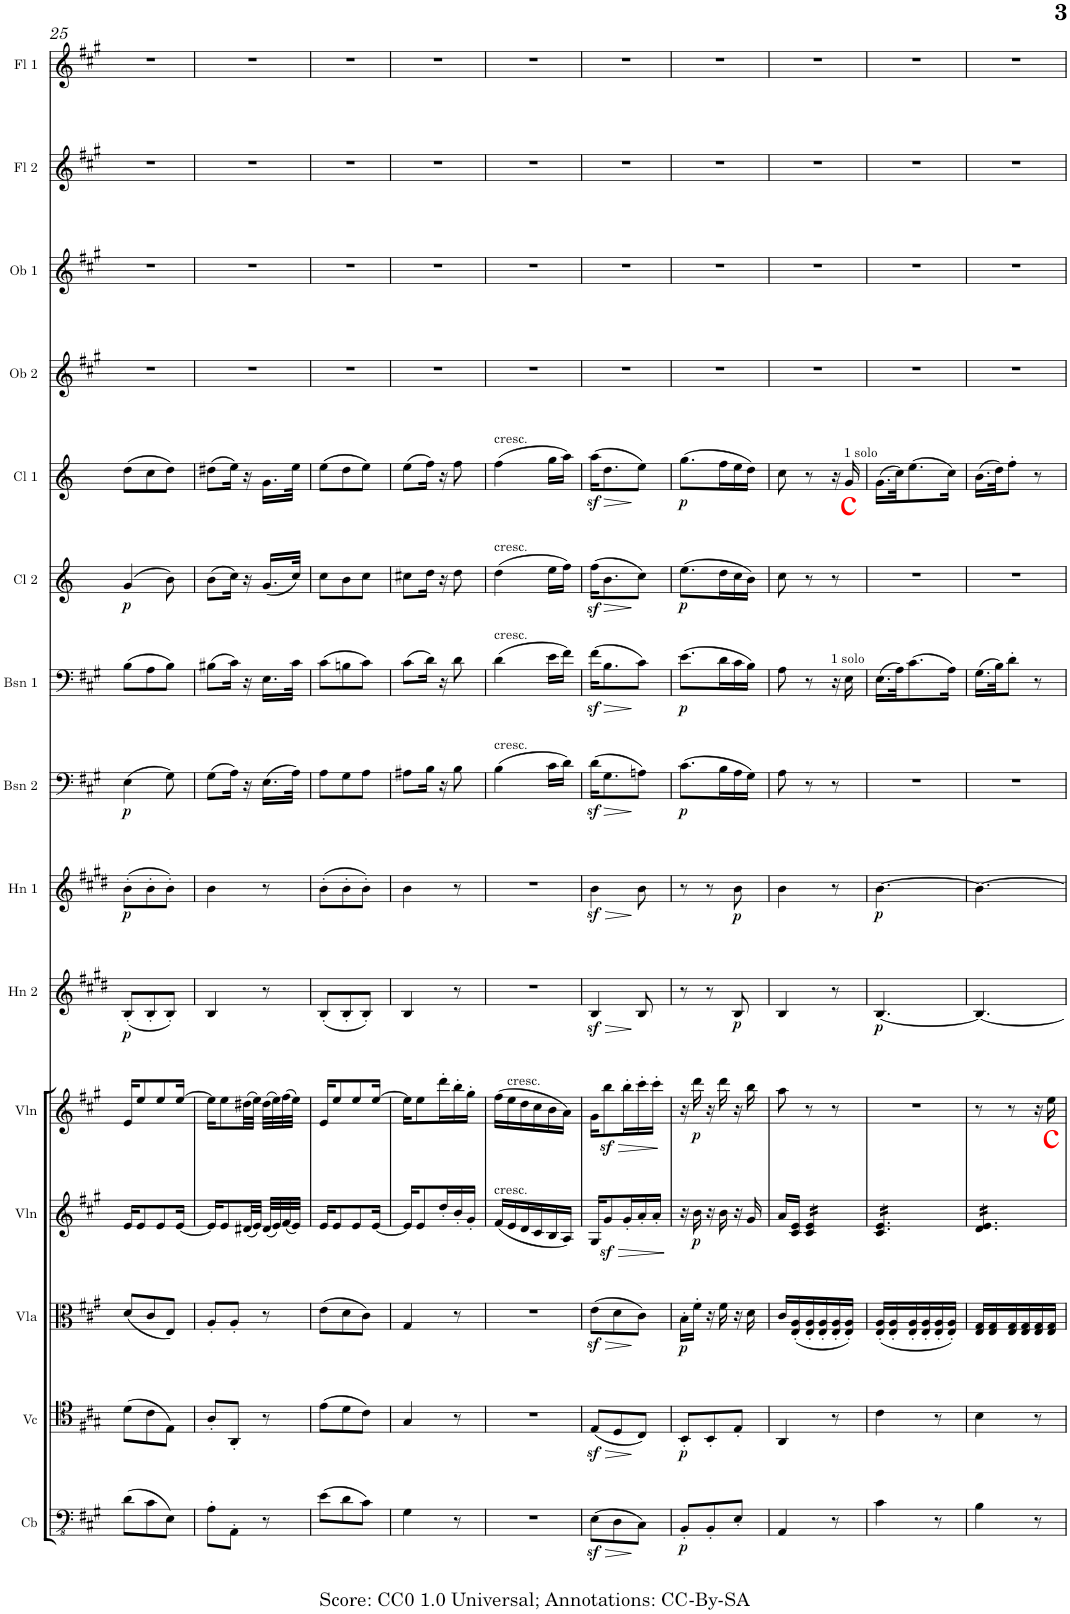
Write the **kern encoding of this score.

**kern	**dynam	**kern	**dynam	**kern	**dynam	**kern	**dynam	**kern	**text	**dynam	**kern	**dynam	**kern	**dynam	**kern	**dynam	**kern	**dynam	**kern	**dynam	**kern	**text	**dynam	**kern	**kern	**kern	**kern
*part15	*part15	*part14	*part14	*part13	*part13	*part12	*part12	*part11	*part11	*part11	*part10	*part10	*part9	*part9	*part8	*part8	*part7	*part7	*part6	*part6	*part5	*part5	*part5	*part4	*part3	*part2	*part1
*staff15	*staff15	*staff14	*staff14	*staff13	*staff13	*staff12	*staff12	*staff11	*staff11	*staff11	*staff10	*staff10	*staff9	*staff9	*staff8	*staff8	*staff7	*staff7	*staff6	*staff6	*staff5	*staff5	*staff5	*staff4	*staff3	*staff2	*staff1
*I"Contrabass	*	*I"Violoncello	*	*I"Viola	*	*I"Violin	*	*I"Violin	*	*	*I"F Horn 2 (orig. E and A)	*	*I"F Horn 1 (orig. E and A)	*	*I"Bassoon 2	*	*I"Bassoon 1	*	*I"A Clarinet 2	*	*I"A Clarinet 1	*	*	*I"Oboe 2	*I"Oboe 1	*I"Flute 2	*I"Flute 1
*I'Cb	*	*I'Vc	*	*I'Vla	*	*I'Vln	*	*I'Vln	*	*	*I'Hn 2	*	*I'Hn 1	*	*I'Bsn 2	*	*I'Bsn 1	*	*I'Cl 2	*	*I'Cl 1	*	*	*I'Ob 2	*I'Ob 1	*I'Fl 2	*I'Fl 1
!!LO:PB:g=z
*clefFv4	*	*clefC4	*	*clefC3	*	*clefG2	*	*clefG2	*	*	*clefG2	*	*clefG2	*	*clefF4	*	*clefF4	*	*clefG2	*	*clefG2	*	*	*clefG2	*clefG2	*clefG2	*clefG2
*	*	*	*	*	*	*	*	*	*	*	*Trd4c7	*	*Trd4c7	*	*	*	*	*	*Trd2c3	*	*Trd2c3	*	*	*	*	*	*
*k[f#c#g#]	*	*k[f#c#g#]	*	*k[f#c#g#]	*	*k[f#c#g#]	*	*k[f#c#g#]	*	*	*k[f#c#g#d#]	*	*k[f#c#g#d#]	*	*k[f#c#g#]	*	*k[f#c#g#]	*	*k[]	*	*k[]	*	*	*k[f#c#g#]	*k[f#c#g#]	*k[f#c#g#]	*k[f#c#g#]
*M3/8	*	*M3/8	*	*M3/8	*	*M3/8	*	*M3/8	*	*	*M3/8	*	*M3/8	*	*M3/8	*	*M3/8	*	*M3/8	*	*M3/8	*	*	*M3/8	*M3/8	*M3/8	*M3/8
=25	=25	=25	=25	=25	=25	=25	=25	=25	=25	=25	=25	=25	=25	=25	=25	=25	=25	=25	=25	=25	=25	=25	=25	=25	=25	=25	=25
!	!	!	!	!	!	!	!	!	!	!	!	!LO:DY:b	!	!LO:DY:b	!	!LO:DY:b	!	!	!	!LO:DY:b	!	!	!	!	!	!	!
(8D\L	.	(8d\L	.	(8d/L	.	16e/KL	.	16e/KL	.	.	(8B'/L	p	(8b'\L	p	(4E\	p	(8B\L	.	(4g/	p	(8dd\L	.	.	4.r	4.r	4.r	4.r
.	.	.	.	.	.	8e/	.	8ee/	.	.	.	.	.	.	.	.	.	.	.	.	.	.	.	.	.	.	.
8C#\	.	8c#\	.	8c#/	.	.	.	.	.	.	8B'/	.	8b'\	.	.	.	8A\	.	.	.	8cc\	.	.	.	.	.	.
.	.	.	.	.	.	8e/	.	8ee/	.	.	.	.	.	.	.	.	.	.	.	.	.	.	.	.	.	.	.
8EE\J)	.	8E\J)	.	8E/J)	.	.	.	.	.	.	8B'/J)	.	8b'\J)	.	8G#\)	.	8B\J)	.	8b\)	.	8dd\J)	.	.	.	.	.	.
.	.	.	.	.	.	[16e/Jk	.	[16ee/Jk	.	.	.	.	.	.	.	.	.	.	.	.	.	.	.	.	.	.	.
=26	=26	=26	=26	=26	=26	=26	=26	=26	=26	=26	=26	=26	=26	=26	=26	=26	=26	=26	=26	=26	=26	=26	=26	=26	=26	=26	=26
8AA'\L	.	8A'/L	.	8A'/L	.	16e/KL]	.	16ee\KL]	.	.	4B/	.	4b\	.	(8G#\L	.	(8B#X\L	.	(8b\L	.	(8dd#X\L	.	.	4.r	4.r	4.r	4.r
.	.	.	.	.	.	8e/	.	8ee\	.	.	.	.	.	.	.	.	.	.	.	.	.	.	.	.	.	.	.
8AAA'\J	.	8AA'/J	.	8A'/J	.	.	.	.	.	.	.	.	.	.	16A\Jk)	.	16c#\Jk)	.	16cc\Jk)	.	16ee\Jk)	.	.	.	.	.	.
.	.	.	.	.	.	(32d#X/LL	.	(32dd#X\LL	.	.	.	.	.	.	16r	.	16r	.	16r	.	16r	.	.	.	.	.	.
.	.	.	.	.	.	32e/JJJ)	.	32ee\JJJ)	.	.	.	.	.	.	.	.	.	.	.	.	.	.	.	.	.	.	.
8r	.	8r	.	8r	.	(32d#/LLL	.	(32dd#\LLL	.	.	8r	.	8r	.	(16.E\LL	.	16.E\LL	.	(16.g/LL	.	16.g\LL	.	.	.	.	.	.
.	.	.	.	.	.	32e/)	.	32ee\)	.	.	.	.	.	.	.	.	.	.	.	.	.	.	.	.	.	.	.
.	.	.	.	.	.	(32f#/	.	(32ff#\	.	.	.	.	.	.	.	.	.	.	.	.	.	.	.	.	.	.	.
.	.	.	.	.	.	32e/JJJ)	.	32ee\JJJ)	.	.	.	.	.	.	32A\JJk)	.	32c#\JJk	.	32cc/JJk)	.	32ee\JJk	.	.	.	.	.	.
=27	=27	=27	=27	=27	=27	=27	=27	=27	=27	=27	=27	=27	=27	=27	=27	=27	=27	=27	=27	=27	=27	=27	=27	=27	=27	=27	=27
(8E\L	.	(8e\L	.	(8e\L	.	16e/KL	.	16e/KL	.	.	(8B'/L	.	(8b'\L	.	8A\L	.	(8c#\L	.	8cc\L	.	(8ee\L	.	.	4.r	4.r	4.r	4.r
.	.	.	.	.	.	8e/	.	8ee/	.	.	.	.	.	.	.	.	.	.	.	.	.	.	.	.	.	.	.
8D\	.	8d\	.	8d\	.	.	.	.	.	.	8B'/	.	8b'\	.	8G#\	.	8Bn\	.	8b\	.	8dd\	.	.	.	.	.	.
.	.	.	.	.	.	8e/	.	8ee/	.	.	.	.	.	.	.	.	.	.	.	.	.	.	.	.	.	.	.
8C#\J)	.	8c#\J)	.	8c#\J)	.	.	.	.	.	.	8B'/J)	.	8b'\J)	.	8A\J	.	8c#\J)	.	8cc\J	.	8ee\J)	.	.	.	.	.	.
.	.	.	.	.	.	[16e/Jk	.	[16ee/Jk	.	.	.	.	.	.	.	.	.	.	.	.	.	.	.	.	.	.	.
=28	=28	=28	=28	=28	=28	=28	=28	=28	=28	=28	=28	=28	=28	=28	=28	=28	=28	=28	=28	=28	=28	=28	=28	=28	=28	=28	=28
4GG#\	.	4G#/	.	4G#/	.	16e/KL]	.	16ee\KL]	.	.	4B/	.	4b\	.	8A#X\L	.	(8c#\L	.	8cc#X\L	.	(8ee\L	.	.	4.r	4.r	4.r	4.r
.	.	.	.	.	.	8e/	.	8ee\	.	.	.	.	.	.	.	.	.	.	.	.	.	.	.	.	.	.	.
.	.	.	.	.	.	.	.	.	.	.	.	.	.	.	16B\Jk	.	16d\Jk)	.	16dd\Jk	.	16ff\Jk)	.	.	.	.	.	.
.	.	.	.	.	.	16dd'/L	.	16ddd'\L	.	.	.	.	.	.	16r	.	16r	.	16r	.	16r	.	.	.	.	.	.
8r	.	8r	.	8r	.	16b'/	.	16bb'\	.	.	8r	.	8r	.	8B\	.	8d\	.	8dd\	.	8ff\	.	.	.	.	.	.
.	.	.	.	.	.	16g#'/JJ	.	16gg#'\JJ	.	.	.	.	.	.	.	.	.	.	.	.	.	.	.	.	.	.	.
=29	=29	=29	=29	=29	=29	=29	=29	=29	=29	=29	=29	=29	=29	=29	=29	=29	=29	=29	=29	=29	=29	=29	=29	=29	=29	=29	=29
!	!	!	!	!	!	!	!	!	!	!	!	!	!	!	!	!	!	!	!	!	!LO:TX:a:t=cresc.	!	!	!	!	!	!
!	!	!	!	!	!	!	!	!	!	!	!	!	!	!	!	!	!	!	!LO:TX:a:t=cresc.	!	!	!	!	!	!	!	!
!	!	!	!	!	!	!	!	!	!	!	!	!	!	!	!	!	!LO:TX:a:t=cresc.	!	!	!	!	!	!	!	!	!	!
!	!	!	!	!	!	!	!	!	!	!	!	!	!	!	!LO:TX:a:t=cresc.	!	!	!	!	!	!	!	!	!	!	!	!
!	!	!	!	!	!	!LO:TX:a:t=cresc.	!	!	!	!	!	!	!	!	!	!	!	!	!	!	!	!	!	!	!	!	!
4.r	.	4.r	.	4.r	.	(16f#/LL	.	(16ff#\LL	.	.	4.r	.	4.r	.	(4B\	.	(4d\	.	(4dd\	.	(4ff\	.	.	4.r	4.r	4.r	4.r
!	!	!	!	!	!	!	!	!LO:TX:a:t=cresc.	!	!	!	!	!	!	!	!	!	!	!	!	!	!	!	!	!	!	!
.	.	.	.	.	.	16e/	.	16ee\	.	.	.	.	.	.	.	.	.	.	.	.	.	.	.	.	.	.	.
.	.	.	.	.	.	16d/	.	16dd\	.	.	.	.	.	.	.	.	.	.	.	.	.	.	.	.	.	.	.
.	.	.	.	.	.	16c#/	.	16cc#\	.	.	.	.	.	.	.	.	.	.	.	.	.	.	.	.	.	.	.
.	.	.	.	.	.	16B/	.	16b\	.	.	.	.	.	.	16c#\LL	.	16e\LL	.	16ee\LL	.	16gg\LL	.	.	.	.	.	.
.	.	.	.	.	.	16A/JJ)	.	16a\JJ)	.	.	.	.	.	.	16d\JJ)	.	16f#\JJ)	.	16ff\JJ)	.	16aa\JJ)	.	.	.	.	.	.
=30	=30	=30	=30	=30	=30	=30	=30	=30	=30	=30	=30	=30	=30	=30	=30	=30	=30	=30	=30	=30	=30	=30	=30	=30	=30	=30	=30
!	!LO:HP:b	!	!LO:HP:b	!	!LO:HP:b	!	!	!	!	!	!	!LO:HP:b	!	!LO:HP:b	!	!	!	!	!	!	!	!	!	!	!	!	!
(8EEz<\L	>	(8Ez</L	>	(8ez<\L	>	16G#/KL	.	16g#\KL	.	.	4Bz</	>	4bz<\	>	(16dz<\KL	.	(16f#z<\KL	.	(16ffz<\KL	.	(16aaz<\KL	.	.	4.r	4.r	4.r	4.r
!	!	!	!	!	!	!	!LO:HP:b	!	!	!LO:HP:b	!	!	!	!	!	!LO:HP:b	!	!LO:HP:b	!	!LO:HP:b	!	!	!LO:HP:b	!	!	!	!
.	.	.	.	.	.	8g#z</	>	8bbz<\	.	>	.	.	.	.	8.G#\	>	8.B\	>	8.b\	>	8.dd\	.	>	.	.	.	.
8DD\	.	8D/	.	8d\	.	.	.	.	.	.	.	.	.	.	.	.	.	.	.	.	.	.	.	.	.	.	.
.	.	.	.	.	.	16g#'/L	.	16bb'\L	.	.	.	.	.	.	.	.	.	.	.	.	.	.	.	.	.	.	.
8CC#\J)	]	8C#/J)	]	8c#\J)	]	16a'/	.	16ccc#'\	.	.	8B/	]	8b\	]	8An\J)	]	8c#\J)	]	8cc\J)	]	8ee\J)	.	]	.	.	.	.
.	.	.	.	.	.	16a'/JJ	.	16ccc#'\JJ	.	.	.	.	.	.	.	.	.	.	.	.	.	.	.	.	.	.	.
.	.	.	.	.	.	.	]	.	.	]	.	.	.	.	.	.	.	.	.	.	.	.	.	.	.	.	.
=31	=31	=31	=31	=31	=31	=31	=31	=31	=31	=31	=31	=31	=31	=31	=31	=31	=31	=31	=31	=31	=31	=31	=31	=31	=31	=31	=31
!	!LO:DY:b	!	!LO:DY:b	!	!LO:DY:b	!	!	!	!	!	!	!	!	!	!	!LO:DY:b	!	!LO:DY:b	!	!LO:DY:b	!	!	!LO:DY:b	!	!	!	!
8BBB'/L	p	8BB'/L	p	16B'\LL	p	16r	.	16r	.	.	8r	.	8r	.	(8.c#\L	p	(8.e\L	p	(8.ee\L	p	(8.gg\L	.	p	4.r	4.r	4.r	4.r
!	!	!	!	!	!	!	!LO:DY:b	!	!	!LO:DY:b	!	!	!	!	!	!	!	!	!	!	!	!	!	!	!	!	!
.	.	.	.	16f#'\JJ	.	16b\	p	16ddd\	.	p	.	.	.	.	.	.	.	.	.	.	.	.	.	.	.	.	.
8BBB'/	.	8BB'/	.	16r	.	16r	.	16r	.	.	8r	.	8r	.	.	.	.	.	.	.	.	.	.	.	.	.	.
.	.	.	.	16f#\	.	16b\	.	16ddd\	.	.	.	.	.	.	16B\L	.	16d\L	.	16dd\L	.	16ff\L	.	.	.	.	.	.
!	!	!	!	!	!	!	!	!	!	!	!	!LO:DY:b	!	!LO:DY:b	!	!	!	!	!	!	!	!	!	!	!	!	!
8EE'/J	.	8E'/J	.	16r	.	16r	.	16r	.	.	8B/	p	8b\	p	16A\	.	16c#\	.	16cc\	.	16ee\	.	.	.	.	.	.
.	.	.	.	16d\	.	16g#/	.	16bb\	.	.	.	.	.	.	16G#\JJ)	.	16B\JJ)	.	16b\JJ)	.	16dd\JJ)	.	.	.	.	.	.
=32	=32	=32	=32	=32	=32	=32	=32	=32	=32	=32	=32	=32	=32	=32	=32	=32	=32	=32	=32	=32	=32	=32	=32	=32	=32	=32	=32
4AAA/	.	4AA/	.	16c#/LL	.	16a/LL	.	8aa\	.	.	4B/	.	4b\	.	8A\	.	8A\	.	8cc\	.	8cc\	.	.	4.r	4.r	4.r	4.r
.	.	.	.	(16E/' 16A/'	.	16c#/ 16e/JJ	.	.	.	.	.	.	.	.	.	.	.	.	.	.	.	.	.	.	.	.	.
*	*	*	*	*	*	*tremolo	*	*	*	*	*	*	*	*	*	*	*	*	*	*	*	*	*	*	*	*	*
.	.	.	.	16E/' 16A/'	.	16c#/ 16e/LL	.	8r	.	.	.	.	.	.	8r	.	8r	.	8r	.	8r	.	.	.	.	.	.
.	.	.	.	16E/' 16A/'	.	16c#/ 16e/	.	.	.	.	.	.	.	.	.	.	.	.	.	.	.	.	.	.	.	.	.
!	!	!	!	!	!	!	!	!	!	!	!	!	!	!	!	!	!LO:TX:a:t=1 solo	!	!	!	!	!	!	!	!	!	!
8r	.	8r	.	16E/' 16A/'	.	16c#/ 16e/	.	8r	.	.	8r	.	8r	.	8r	.	16r	.	8r	.	16r	.	.	.	.	.	.
!	!	!	!	!	!	!	!	!	!	!	!	!	!	!	!	!	!	!	!	!	!LO:TX:a:t=1 solo	!	!	!	!	!	!
!	!	!	!	!	!	!	!	!	!	!	!	!	!	!	!	!	!	!	!	!	!	!LO:LY:b:color=#FF0000	!	!	!	!	!
.	.	.	.	16E/' 16A/'JJ)	.	16c#/ 16e/JJ	.	.	.	.	.	.	.	.	.	.	16E\	.	.	.	16g/	c	.	.	.	.	.
=33	=33	=33	=33	=33	=33	=33	=33	=33	=33	=33	=33	=33	=33	=33	=33	=33	=33	=33	=33	=33	=33	=33	=33	=33	=33	=33	=33
!	!	!	!	!	!	!	!	!	!	!	!	!LO:DY:b	!	!LO:DY:b	!	!	!	!	!	!	!	!	!	!	!	!	!
4C#\	.	4c#\	.	(16E/' 16A/'LL	.	16c#/ 16e/LL	.	4.r	.	.	[4.B/	p	[4.b\	p	4.r	.	(16.E\LL	.	4.r	.	(16.g\LL	.	.	4.r	4.r	4.r	4.r
.	.	.	.	16E/' 16A/'	.	16c#/ 16e/	.	.	.	.	.	.	.	.	.	.	.	.	.	.	.	.	.	.	.	.	.
.	.	.	.	.	.	.	.	.	.	.	.	.	.	.	.	.	32A\JK)	.	.	.	32cc\JK)	.	.	.	.	.	.
.	.	.	.	16E/' 16A/'	.	16c#/ 16e/	.	.	.	.	.	.	.	.	.	.	(8.c#\	.	.	.	(8.ee\	.	.	.	.	.	.
.	.	.	.	16E/' 16A/'	.	16c#/ 16e/	.	.	.	.	.	.	.	.	.	.	.	.	.	.	.	.	.	.	.	.	.
8r	.	8r	.	16E/' 16A/'	.	16c#/ 16e/	.	.	.	.	.	.	.	.	.	.	.	.	.	.	.	.	.	.	.	.	.
.	.	.	.	16E/' 16A/'JJ)	.	16c#/ 16e/JJ	.	.	.	.	.	.	.	.	.	.	16A\Jk)	.	.	.	16cc\Jk)	.	.	.	.	.	.
=34	=34	=34	=34	=34	=34	=34	=34	=34	=34	=34	=34	=34	=34	=34	=34	=34	=34	=34	=34	=34	=34	=34	=34	=34	=34	=34	=34
4BB\	.	4B\	.	16E/ 16G#/LL	.	16d/ 16e/LL	.	8r	.	.	4.B/_	.	4.b\_	.	4.r	.	(16.G#\LL	.	4.r	.	(16.b\LL	.	.	4.r	4.r	4.r	4.r
.	.	.	.	16E/ 16G#/	.	16d/ 16e/	.	.	.	.	.	.	.	.	.	.	.	.	.	.	.	.	.	.	.	.	.
.	.	.	.	.	.	.	.	.	.	.	.	.	.	.	.	.	32B\JK)	.	.	.	32dd\JK)	.	.	.	.	.	.
.	.	.	.	16E/ 16G#/	.	16d/ 16e/	.	8r	.	.	.	.	.	.	.	.	8d'\J	.	.	.	8ff'\J	.	.	.	.	.	.
.	.	.	.	16E/ 16G#/	.	16d/ 16e/	.	.	.	.	.	.	.	.	.	.	.	.	.	.	.	.	.	.	.	.	.
8r	.	8r	.	16E/ 16G#/	.	16d/ 16e/	.	16r	.	.	.	.	.	.	.	.	8r	.	.	.	8r	.	.	.	.	.	.
!	!	!	!	!	!	!	!	!	!LO:LY:b:color=#FF0000	!	!	!	!	!	!	!	!	!	!	!	!	!	!	!	!	!	!
.	.	.	.	16E/ 16G#/JJ	.	16d/ 16e/JJ	.	16ee\	c	.	.	.	.	.	.	.	.	.	.	.	.	.	.	.	.	.	.
*	*	*	*	*	*	*Xtremolo	*	*	*	*	*	*	*	*	*	*	*	*	*	*	*	*	*	*	*	*	*
=	=	=	=	=	=	=	=	=	=	=	=	=	=	=	=	=	=	=	=	=	=	=	=	=	=	=	=
*-	*-	*-	*-	*-	*-	*-	*-	*-	*-	*-	*-	*-	*-	*-	*-	*-	*-	*-	*-	*-	*-	*-	*-	*-	*-	*-	*-
